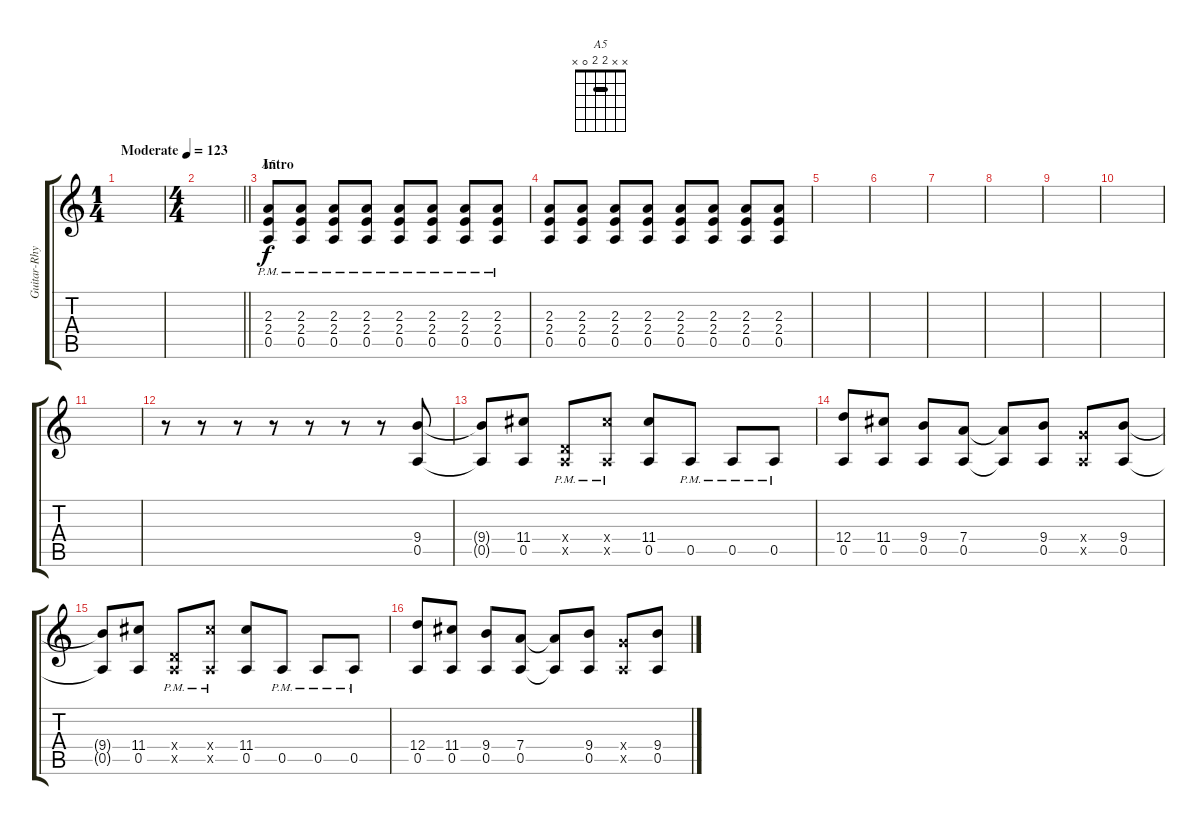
\track ("Guitar-Rhythm" "Guitar-Rhy") {instrument distortionguitar}
\staff {score tabs}
\tuning (E4 B3 G3 D3 A2 E2) {hide}
\chord ("A5" x x 2 2 0 x) {barre 2}
\ts (1 4)
\tempo (123 "Moderate")
\clef g2
\ks c
|
\ts (4 4)
\barLineRight lightlight
|
\section ("" "Intro")
(2.3{pm} 2.4{pm} 0.5{pm}).8{ch "A5"} (2.3{pm} 2.4{pm} 0.5{pm}).8 (2.3{pm} 2.4{pm} 0.5{pm}).8 (2.3{pm} 2.4{pm} 0.5{pm}).8 (2.3{pm} 2.4{pm} 0.5{pm}).8 (2.3{pm} 2.4{pm} 0.5{pm}).8 (2.3{pm} 2.4{pm} 0.5{pm}).8 (2.3{pm} 2.4{pm} 0.5{pm}).8 |
(2.3 2.4 0.5).8 (2.3 2.4 0.5).8 (2.3 2.4 0.5).8 (2.3 2.4 0.5).8 (2.3 2.4 0.5).8 (2.3 2.4 0.5).8 (2.3 2.4 0.5).8 (2.3 2.4 0.5).8 |
|
|
|
|
|
|
|
r.8 r.8 r.8 r.8 r.8 r.8 r.8 (9.4 0.5).8 |
(9.4{t} 0.5{t}).8 (11.4 0.5).8 (0.4{x} 0.5{pm x}).8 (11.4{x} 0.5{pm x}).8 (11.4 0.5).8 0.5{pm}.8 0.5{pm}.8 0.5{pm}.8 |
(12.4 0.5).8 (11.4 0.5).8 (9.4 0.5).8 (7.4 0.5).8 (7.4{t} 0.5{t}).8 (9.4 0.5).8 (5.4{x} 0.5{x}).8 (9.4 0.5).8 |
(9.4{t} 0.5{t}).8 (11.4 0.5).8 (0.4{x} 0.5{pm x}).8 (11.4{x} 0.5{pm x}).8 (11.4 0.5).8 0.5{pm}.8 0.5{pm}.8 0.5{pm}.8 |
(12.4 0.5).8 (11.4 0.5).8 (9.4 0.5).8 (7.4 0.5).8 (7.4{t} 0.5{t}).8 (9.4 0.5).8 (5.4{x} 0.5{x}).8 (9.4 0.5).8
